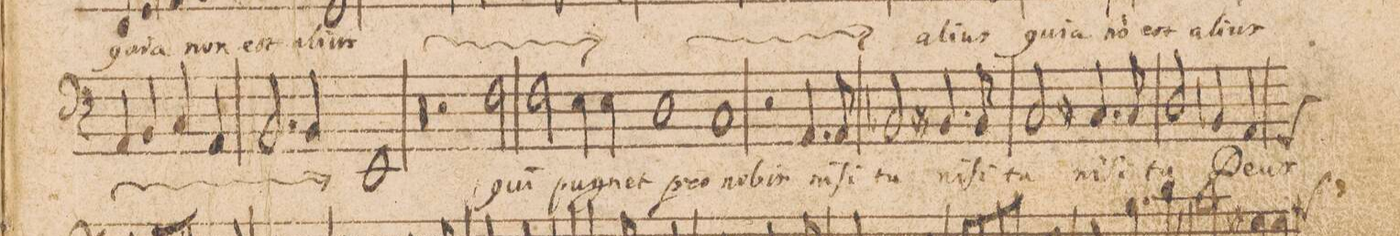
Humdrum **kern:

**kern	**text
*I"[BASSVS.]	*
*clefF4	*
*k[]	*
*met(C|)	*
*M2/1	*
4AA/	qui-
4BB/	-a
4C/	no(n)
4AA/	est
2.BB/	a-
4BB/	-li-
=40-	=40-
1EE/	-us
*	*Xij
00r	.
=41-	=41-
=42-	=42-
2r	.
2F\	qui
=43-	=43-
2F\	pu-
4E\	-gnet
4E\	pro
1D\	no-
=44-	=44-
1C/	-bis
2r	.
4.AA/	ni-
8AA/	-ſi
=45-	=45-
2BB-X/	tu
4.BBn/	ni-
8BB/	-ſi
2C/	tu
4.C#X/	ni-
8C#/	-ſi
=46-	=46-
2D/	tu
4BB-X/	De-
*custos:GG	*
4AA/	-us
*-	*-
